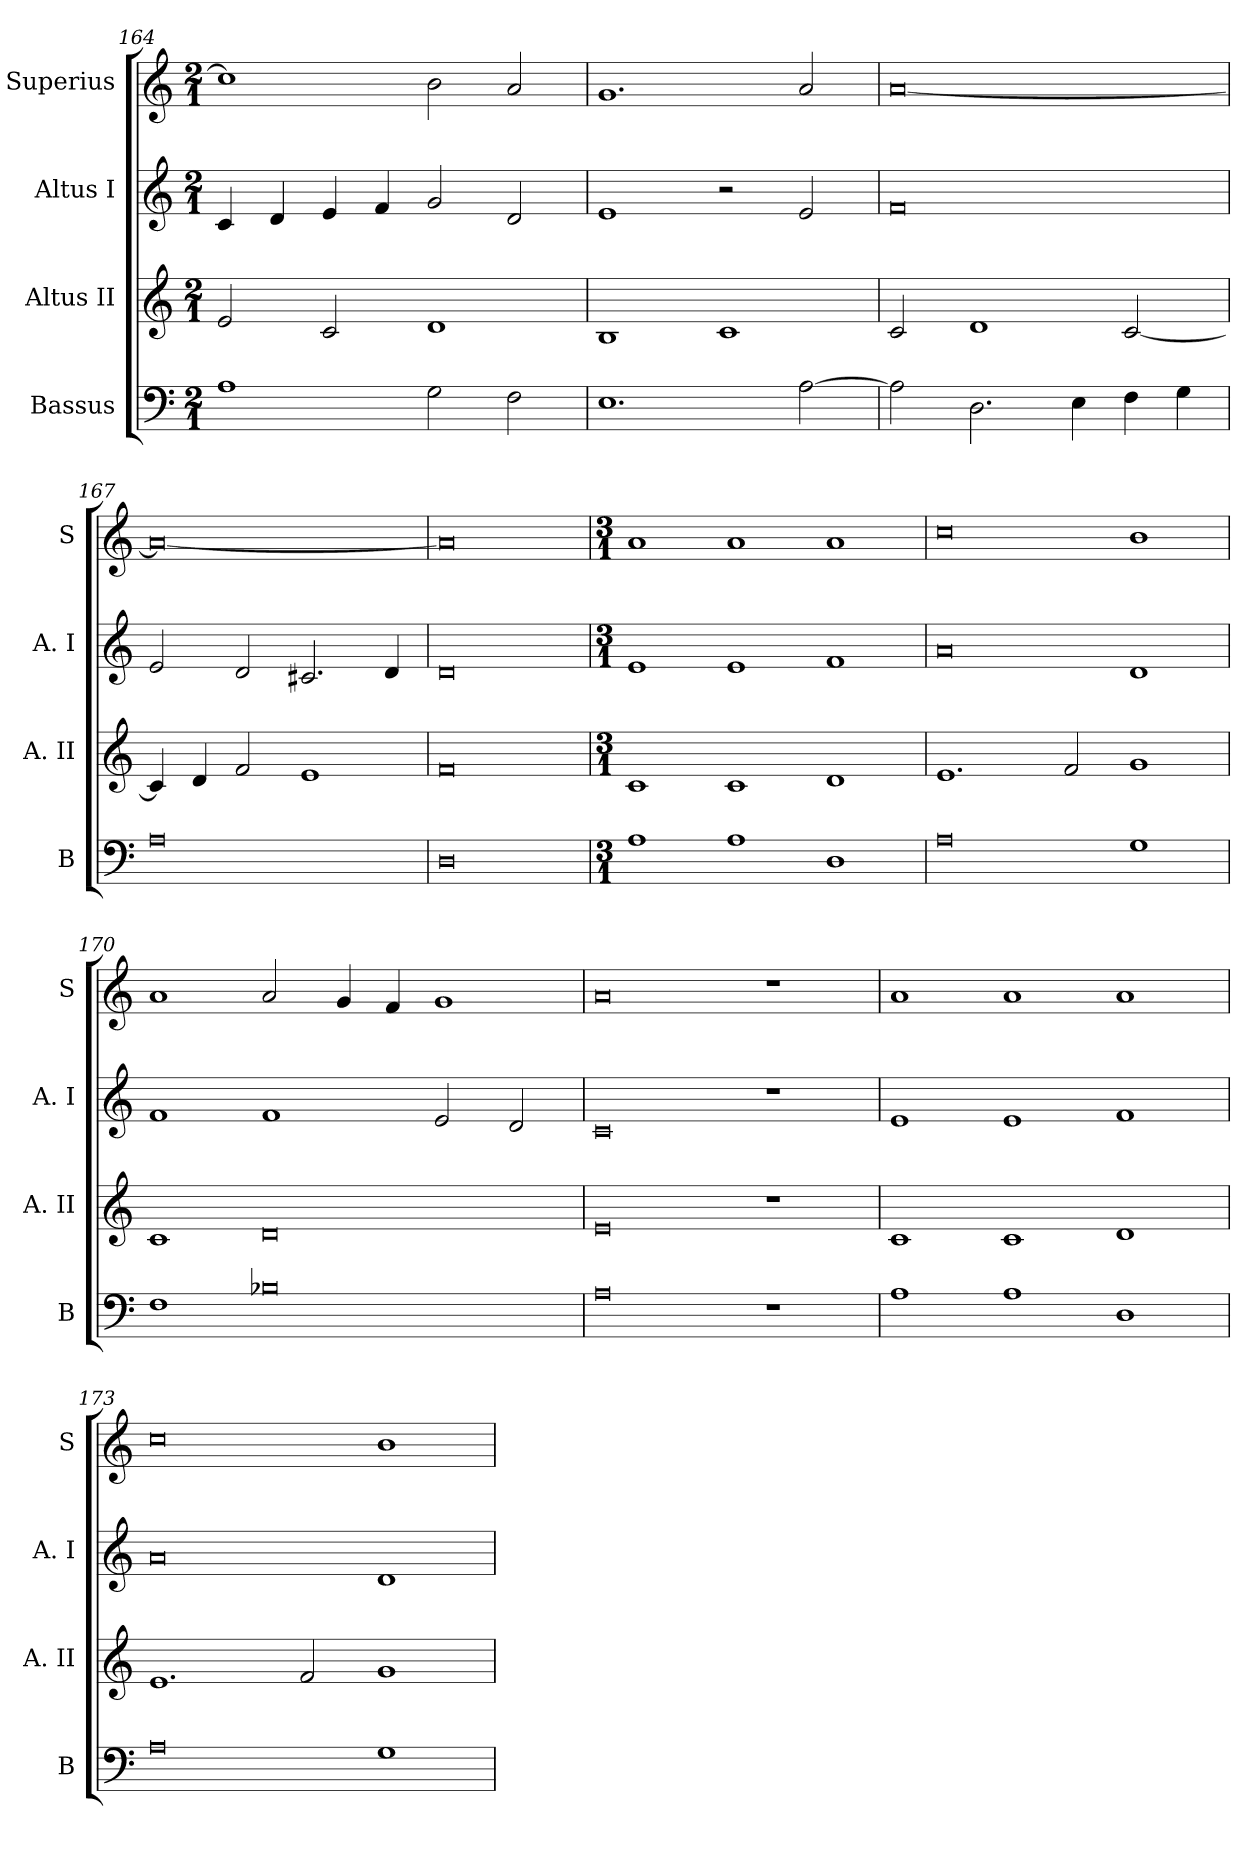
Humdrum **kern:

**kern	**kern	**kern	**kern
*part4	*part3	*part2	*part1
*staff4	*staff3	*staff2	*staff1
*I"Bassus	*I"Altus II	*I"Altus I	*I"Superius
*I'B	*I'A. II	*I'A. I	*I'S
*clefF4	*clefG2	*clefG2	*clefG2
*k[]	*k[]	*k[]	*k[]
*C:	*C:	*C:	*C:
*M2/1	*M2/1	*M2/1	*M2/1
=164	=164	=164	=164
1A	2e	4c	1cc]
.	.	4d	.
.	2c	4e	.
.	.	4f	.
2G	1d	2g	2b
2F	.	2d	2a
=165	=165	=165	=165
1.E	1B	1e	1.g
.	1c	2r	.
[2A	.	2e	2a
=166	=166	=166	=166
2A]	2c	0f	[0a
2.D	1d	.	.
4E	.	.	.
4F	[2c	.	.
4G	.	.	.
=167	=167	=167	=167
0A	4c]	2e	0a_
.	4d	.	.
.	2f	2d	.
.	1e	2.c#X	.
.	.	4d	.
=168	=168	=168	=168
0D	0f	0d	0a]
=	=	=	=
*M3/1	*M3/1	*M3/1	*M3/1
1A	1c	1e	1a
1A	1c	1e	1a
1D	1d	1f	1a
=169	=169	=169	=169
0A	1.e	0a	0cc
.	2f	.	.
1G	1g	1d	1b
=170	=170	=170	=170
1F	1c	1f	1a
0B-X	0d	1f	2a
.	.	.	4g
.	.	.	4f
.	.	2e	1g
.	.	2d	.
=171	=171	=171	=171
0A	0e	0c	0a
1r	1r	1r	1r
=172	=172	=172	=172
1A	1c	1e	1a
1A	1c	1e	1a
1D	1d	1f	1a
=173	=173	=173	=173
0A	1.e	0a	0cc
.	2f	.	.
1G	1g	1d	1b
=	=	=	=
*-	*-	*-	*-
